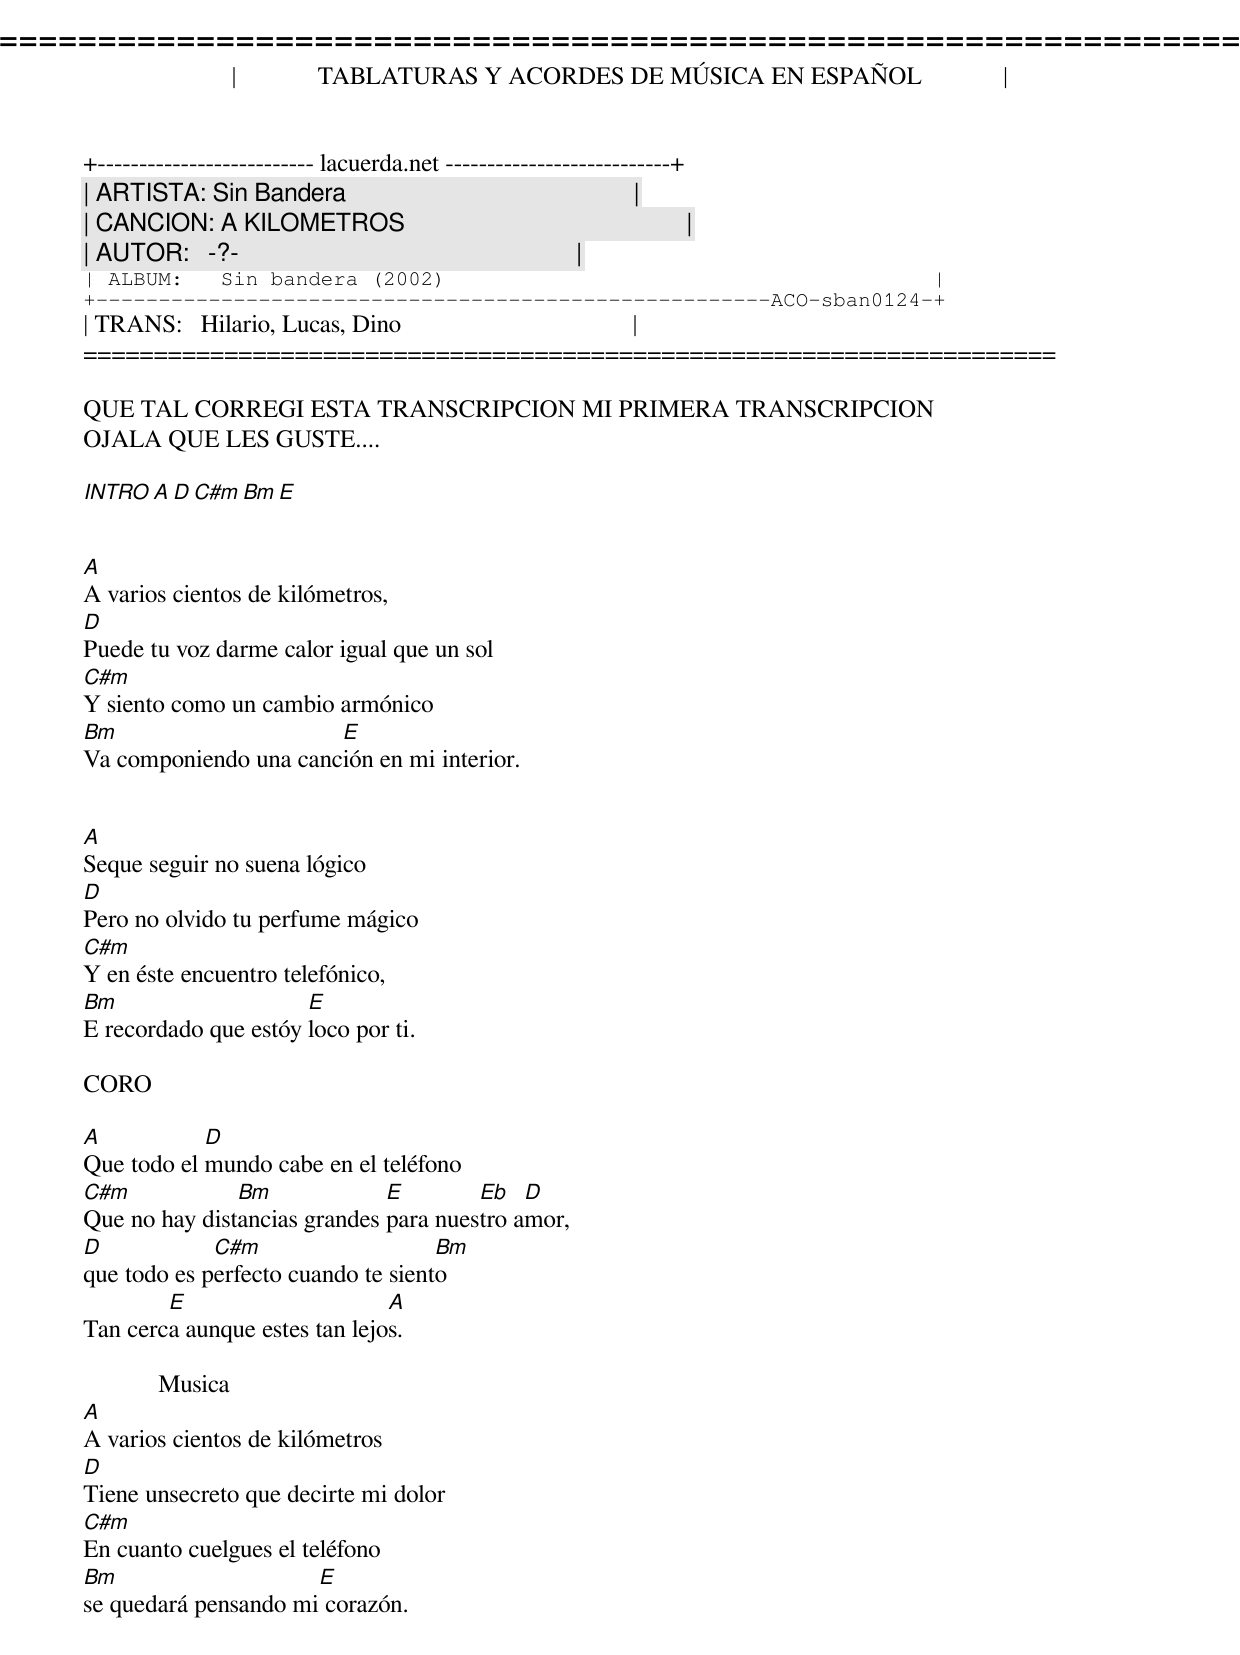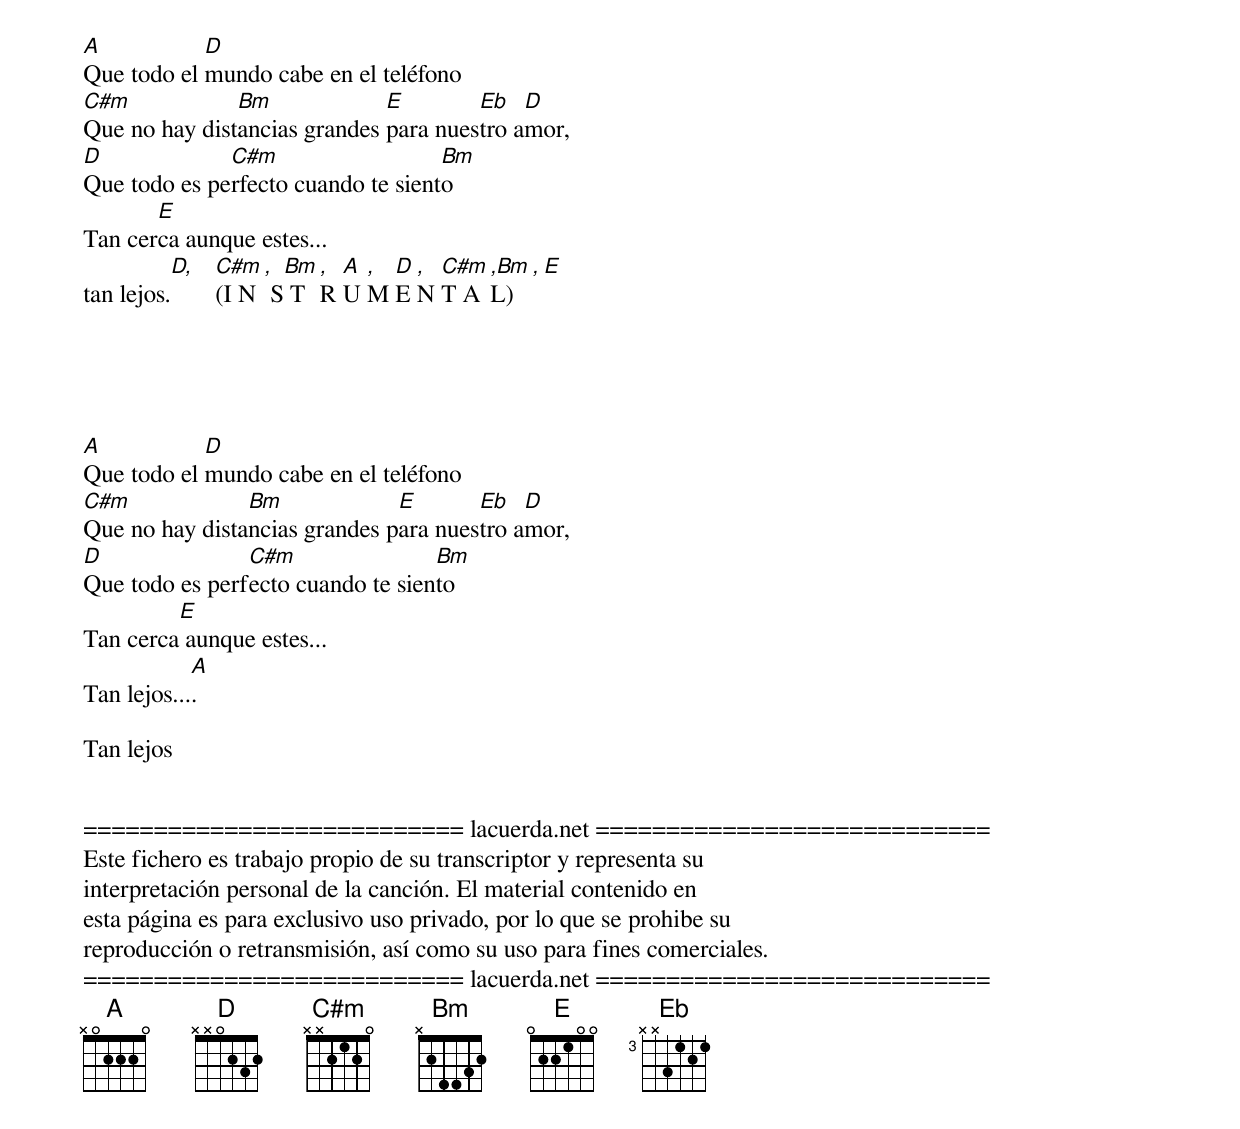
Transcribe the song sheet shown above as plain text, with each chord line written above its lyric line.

=====================================================================
|             TABLATURAS Y ACORDES DE MÚSICA EN ESPAÑOL             |
+-------------------------- lacuerda.net ---------------------------+
| ARTISTA: Sin Bandera                                              |
| CANCION: A KILOMETROS                                             |
| AUTOR:   -?-                                                      |
| ALBUM:   Sin bandera (2002)                                       |
+------------------------------------------------------ACO-sban0124-+
| TRANS:   Hilario, Lucas, Dino                                     |
=====================================================================

QUE TAL CORREGI ESTA TRANSCRIPCION MI PRIMERA TRANSCRIPCION
OJALA QUE LES GUSTE....

INTRO  A  D  C#m  Bm   E


A
A varios cientos de kilómetros,
D
Puede tu voz darme calor igual que un sol
C#m
Y siento como un cambio armónico
Bm                     E
Va componiendo una canción en mi interior.


A
Seque seguir no suena lógico
D
Pero no olvido tu perfume mágico
C#m
Y en éste encuentro telefónico,
Bm                    E
E recordado que estóy loco por ti.

CORO

A           D
Que todo el mundo cabe en el teléfono
C#m            Bm             E        Eb   D
Que no hay distancias grandes para nuestro amor,
D            C#m                    Bm
que todo es perfecto cuando te siento
        E                      A
Tan cerca aunque estes tan lejos.

            Musica
A
A varios cientos de kilómetros
D
Tiene unsecreto que decirte mi dolor
C#m
En cuanto cuelgues el teléfono
Bm                    E
se quedará pensando mi corazón.


A           D
Que todo el mundo cabe en el teléfono
C#m            Bm             E        Eb   D
Que no hay distancias grandes para nuestro amor,
D             C#m                   Bm
Que todo es perfecto cuando te siento
       E
Tan cerca aunque estes...
          D, C#m , Bm , A , D , C#m ,Bm , E
tan lejos.   (I N S T R U M E N T A L)





A           D
Que todo el mundo cabe en el teléfono
C#m             Bm             E       Eb   D
Que no hay distancias grandes para nuestro amor,
D               C#m                Bm
Que todo es perfecto cuando te siento
         E
Tan cerca aunque estes...
            A
Tan lejos....

Tan lejos


=========================== lacuerda.net ============================
Este fichero es trabajo propio de su transcriptor y representa su
interpretación personal de la canción. El material contenido en
esta página es para exclusivo uso privado, por lo que se prohibe su
reproducción o retransmisión, así como su uso para fines comerciales.
=========================== lacuerda.net ============================
